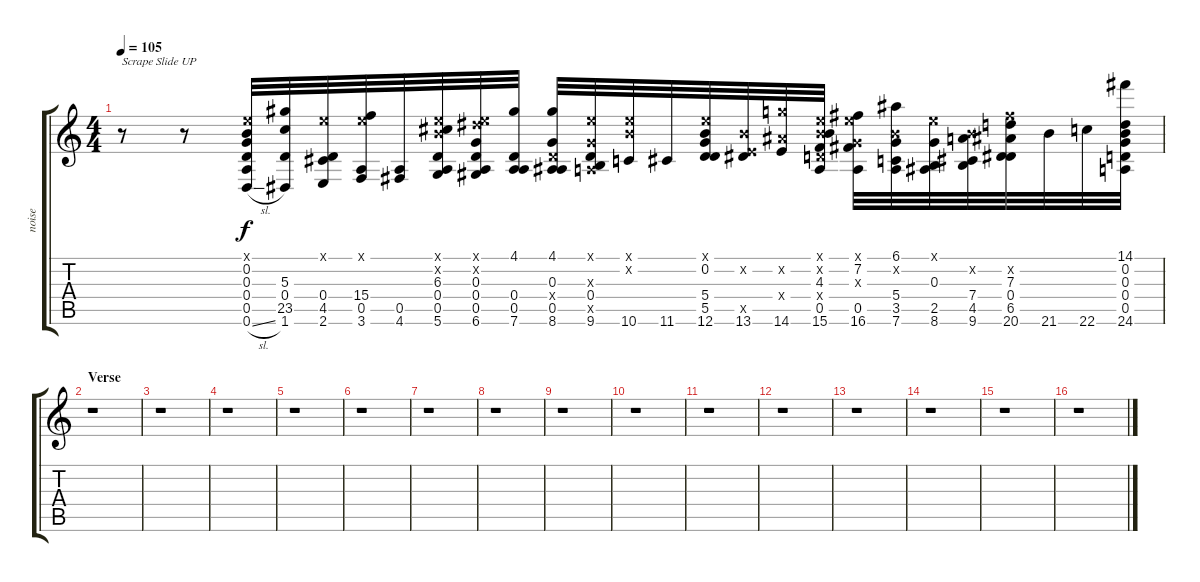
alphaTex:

\track ("noise" "noise") {instrument guitarharmonics}
\staff {score tabs}
\tuning (E4 B3 G3 D3 A2 D2) {hide}
\ts (4 4)
\tempo 105
\clef g2
\ks c
r.8{txt "Scrape Slide UP" dy f volume 9} r.8 (0.1{x} 0.2 0.3 0.4 0.5 0.6{sl}).32 (5.3 0.4 23.5 1.6).32 (0.1{x} 0.4 4.5 2.6).32 (0.1{x} 15.4 0.5 3.6).32 (0.5 4.6).32 (0.1{x} 0.2{x} 6.3 0.4 0.5 5.6).32 (0.1{x} 4.2{x} 0.3 0.4 0.5 6.6).32 (4.1 0.4 0.5 7.6).32 (4.1 0.3 0.4{x} 0.5 8.6).32 (0.1{x} 0.3{x} 0.4 0.5{x} 9.6).32 (0.1{x} 0.2{x} 10.6).32 11.6.32 (0.1{x} 0.2 5.4 5.5 12.6).32 (0.2{x} 7.5{x} 13.6).32 (8.2{x} 8.4{x} 14.6).32 (0.1{x} 0.2{x} 4.3 0.4{x} 0.5 15.6).32 (0.1{x} 7.2 0.3{x} 0.5 16.6).32 (6.1 0.2{x} 5.4 3.5 7.6).32 (0.1{x} 0.3 2.5 8.6).32 (0.2{x} 7.4 4.5 9.6).32 (7.2{x} 7.3 0.4 6.5 20.6).32 21.6.32 22.6.32 (14.1 0.2 0.3 0.4 0.5 24.6).32 |
\section ("" "Verse")
r.1 |
r.1 |
r.1 |
r.1 |
r.1 |
r.1 |
r.1 |
r.1 |
r.1 |
r.1 |
r.1 |
r.1 |
r.1 |
r.1 |
r.1
